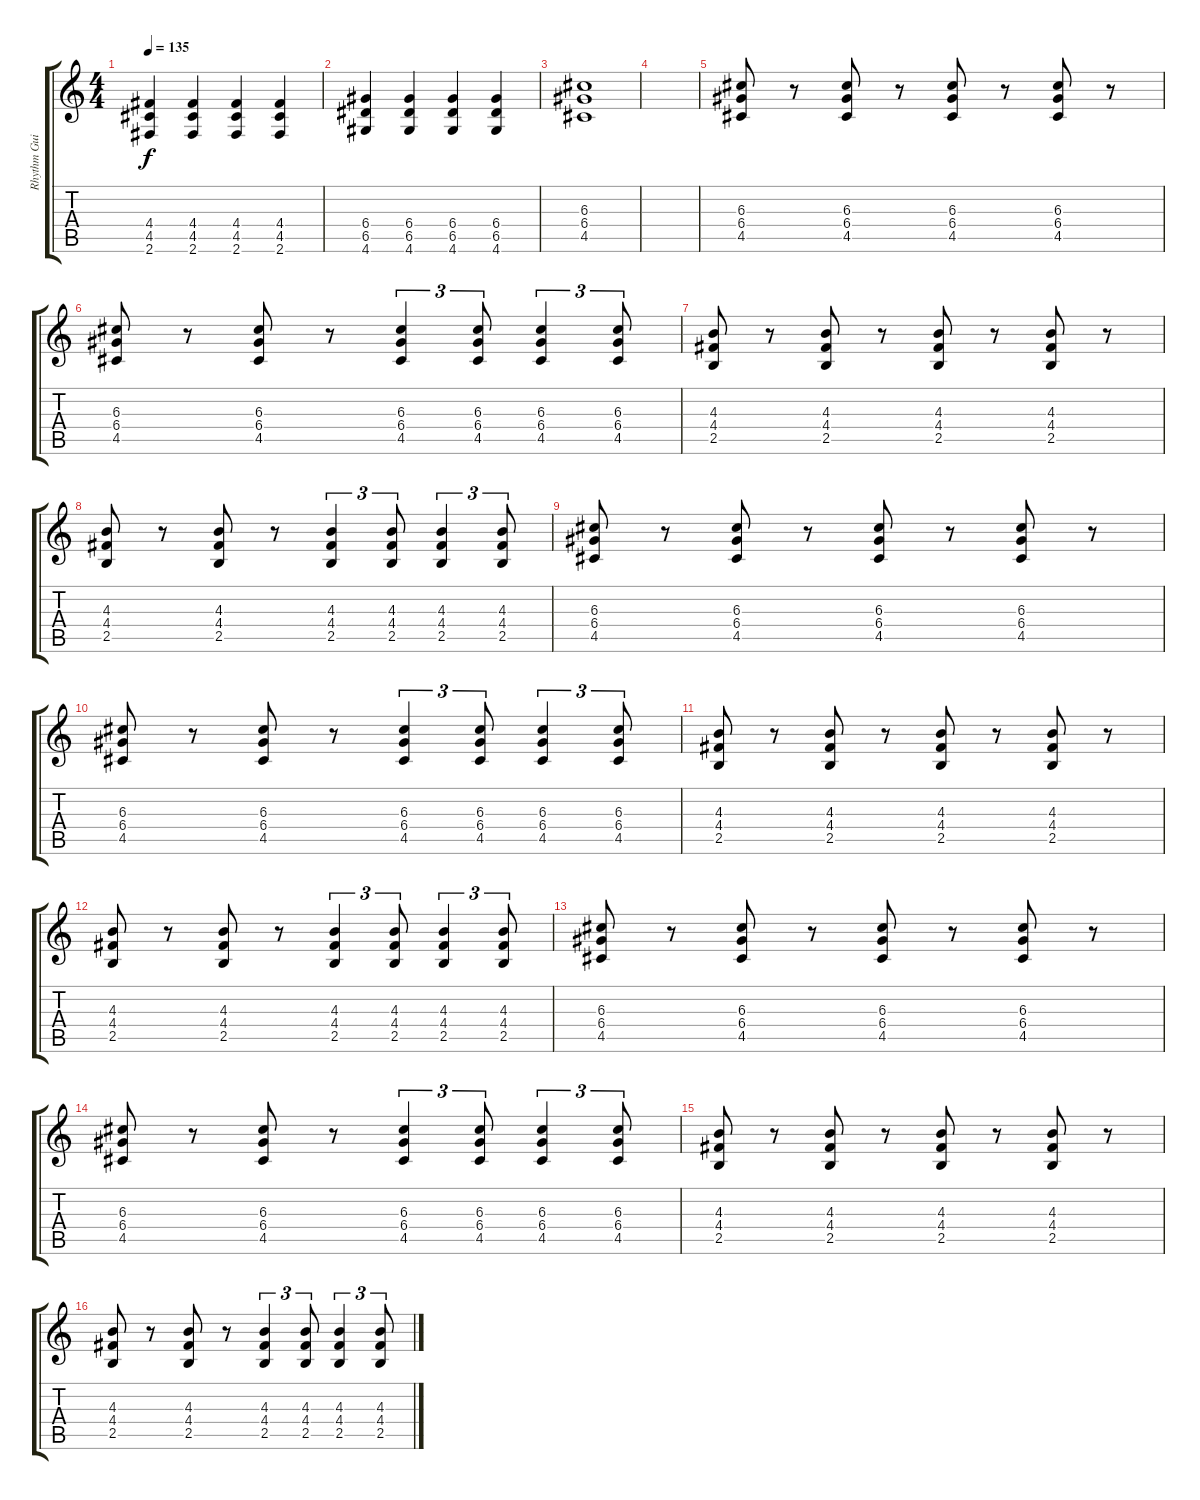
\track ("Rhythm Guitar" "Rhythm Gui") {instrument overdrivenguitar}
\staff {score tabs}
\tuning (E4 B3 G3 D3 A2 E2) {hide}
\ts (4 4)
\tempo 135
\clef g2
\ks c
(4.4 4.5 2.6).4{dy f} (4.4 4.5 2.6).4 (4.4 4.5 2.6).4 (4.4 4.5 2.6).4 |
(6.4 6.5 4.6).4 (6.4 6.5 4.6).4 (6.4 6.5 4.6).4 (6.4 6.5 4.6).4 |
(6.3 6.4 4.5).1 |
|
(6.3 6.4 4.5).8 r.8 (6.3 6.4 4.5).8 r.8 (6.3 6.4 4.5).8 r.8 (6.3 6.4 4.5).8 r.8 |
(6.3 6.4 4.5).8 r.8 (6.3 6.4 4.5).8 r.8 (6.3 6.4 4.5).4{tu (3 2)} (6.3 6.4 4.5).8{tu (3 2)} (6.3 6.4 4.5).4{tu (3 2)} (6.3 6.4 4.5).8{tu (3 2)} |
(4.3 4.4 2.5).8 r.8 (4.3 4.4 2.5).8 r.8 (4.3 4.4 2.5).8 r.8 (4.3 4.4 2.5).8 r.8 |
(4.3 4.4 2.5).8 r.8 (4.3 4.4 2.5).8 r.8 (4.3 4.4 2.5).4{tu (3 2)} (4.3 4.4 2.5).8{tu (3 2)} (4.3 4.4 2.5).4{tu (3 2)} (4.3 4.4 2.5).8{tu (3 2)} |
(6.3 6.4 4.5).8 r.8 (6.3 6.4 4.5).8 r.8 (6.3 6.4 4.5).8 r.8 (6.3 6.4 4.5).8 r.8 |
(6.3 6.4 4.5).8 r.8 (6.3 6.4 4.5).8 r.8 (6.3 6.4 4.5).4{tu (3 2)} (6.3 6.4 4.5).8{tu (3 2)} (6.3 6.4 4.5).4{tu (3 2)} (6.3 6.4 4.5).8{tu (3 2)} |
(4.3 4.4 2.5).8 r.8 (4.3 4.4 2.5).8 r.8 (4.3 4.4 2.5).8 r.8 (4.3 4.4 2.5).8 r.8 |
(4.3 4.4 2.5).8 r.8 (4.3 4.4 2.5).8 r.8 (4.3 4.4 2.5).4{tu (3 2)} (4.3 4.4 2.5).8{tu (3 2)} (4.3 4.4 2.5).4{tu (3 2)} (4.3 4.4 2.5).8{tu (3 2)} |
(6.3 6.4 4.5).8 r.8 (6.3 6.4 4.5).8 r.8 (6.3 6.4 4.5).8 r.8 (6.3 6.4 4.5).8 r.8 |
(6.3 6.4 4.5).8 r.8 (6.3 6.4 4.5).8 r.8 (6.3 6.4 4.5).4{tu (3 2)} (6.3 6.4 4.5).8{tu (3 2)} (6.3 6.4 4.5).4{tu (3 2)} (6.3 6.4 4.5).8{tu (3 2)} |
(4.3 4.4 2.5).8 r.8 (4.3 4.4 2.5).8 r.8 (4.3 4.4 2.5).8 r.8 (4.3 4.4 2.5).8 r.8 |
(4.3 4.4 2.5).8 r.8 (4.3 4.4 2.5).8 r.8 (4.3 4.4 2.5).4{tu (3 2)} (4.3 4.4 2.5).8{tu (3 2)} (4.3 4.4 2.5).4{tu (3 2)} (4.3 4.4 2.5).8{tu (3 2)}
